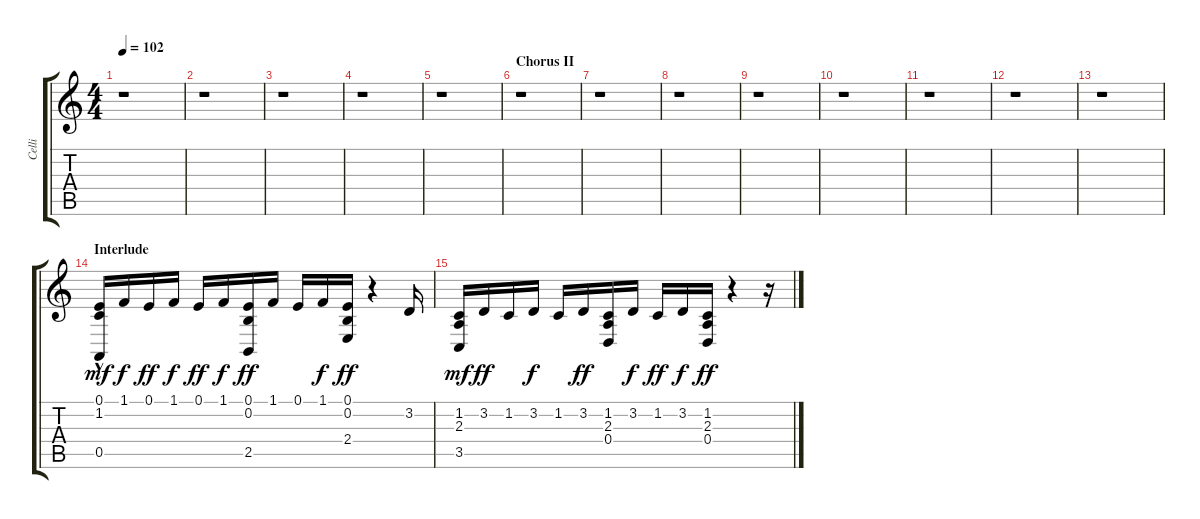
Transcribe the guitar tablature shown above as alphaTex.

\track ("Celli" "Celli") {instrument shakuhachi}
\staff {score tabs}
\tuning (E4 B3 G3 D3 A2 E2) {hide}
\ts (4 4)
\tempo 102
\clef g2
\ks c
r.1{dy ff} |
r.1 |
r.1 |
r.1 |
r.1 |
\section ("" "Chorus II")
r.1 |
r.1 |
r.1 |
r.1 |
r.1 |
r.1 |
r.1 |
r.1 |
\section ("" "Interlude")
(0.1 1.2 0.5{hac}).16{dy mf} 1.1.16{dy f} 0.1.16{dy ff} 1.1.16{dy f} 0.1.16{dy ff} 1.1.16{dy f} (0.1 0.2 2.5).16{dy ff} 1.1.16 0.1.16 1.1.16{dy f} (0.1 0.2 2.4).16{dy ff} r.4 3.2.16 |
(1.2 2.3 3.5).16{dy mf} 3.2.16{dy ff} 1.2.16 3.2.16{dy f} 1.2.16 3.2.16{dy ff} (1.2 2.3 0.4).16 3.2.16{dy f} 1.2.16{dy ff} 3.2.16{dy f} (1.2 2.3 0.4).16{dy ff} r.4 r.16
